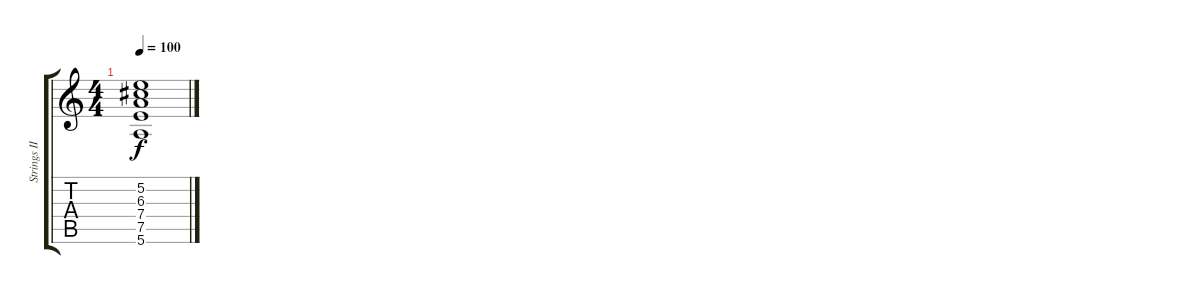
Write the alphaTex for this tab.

\track ("Strings II" "Strings II") {instrument stringensemble1}
\staff {score tabs}
\tuning (E5 B4 G4 D4 A3 E3) {hide}
\ts (4 4)
\tempo 100
\clef g2
\ks c
(5.2{t} 6.3{t} 7.4{t} 7.5{t} 5.6{t}).1{dy f}
